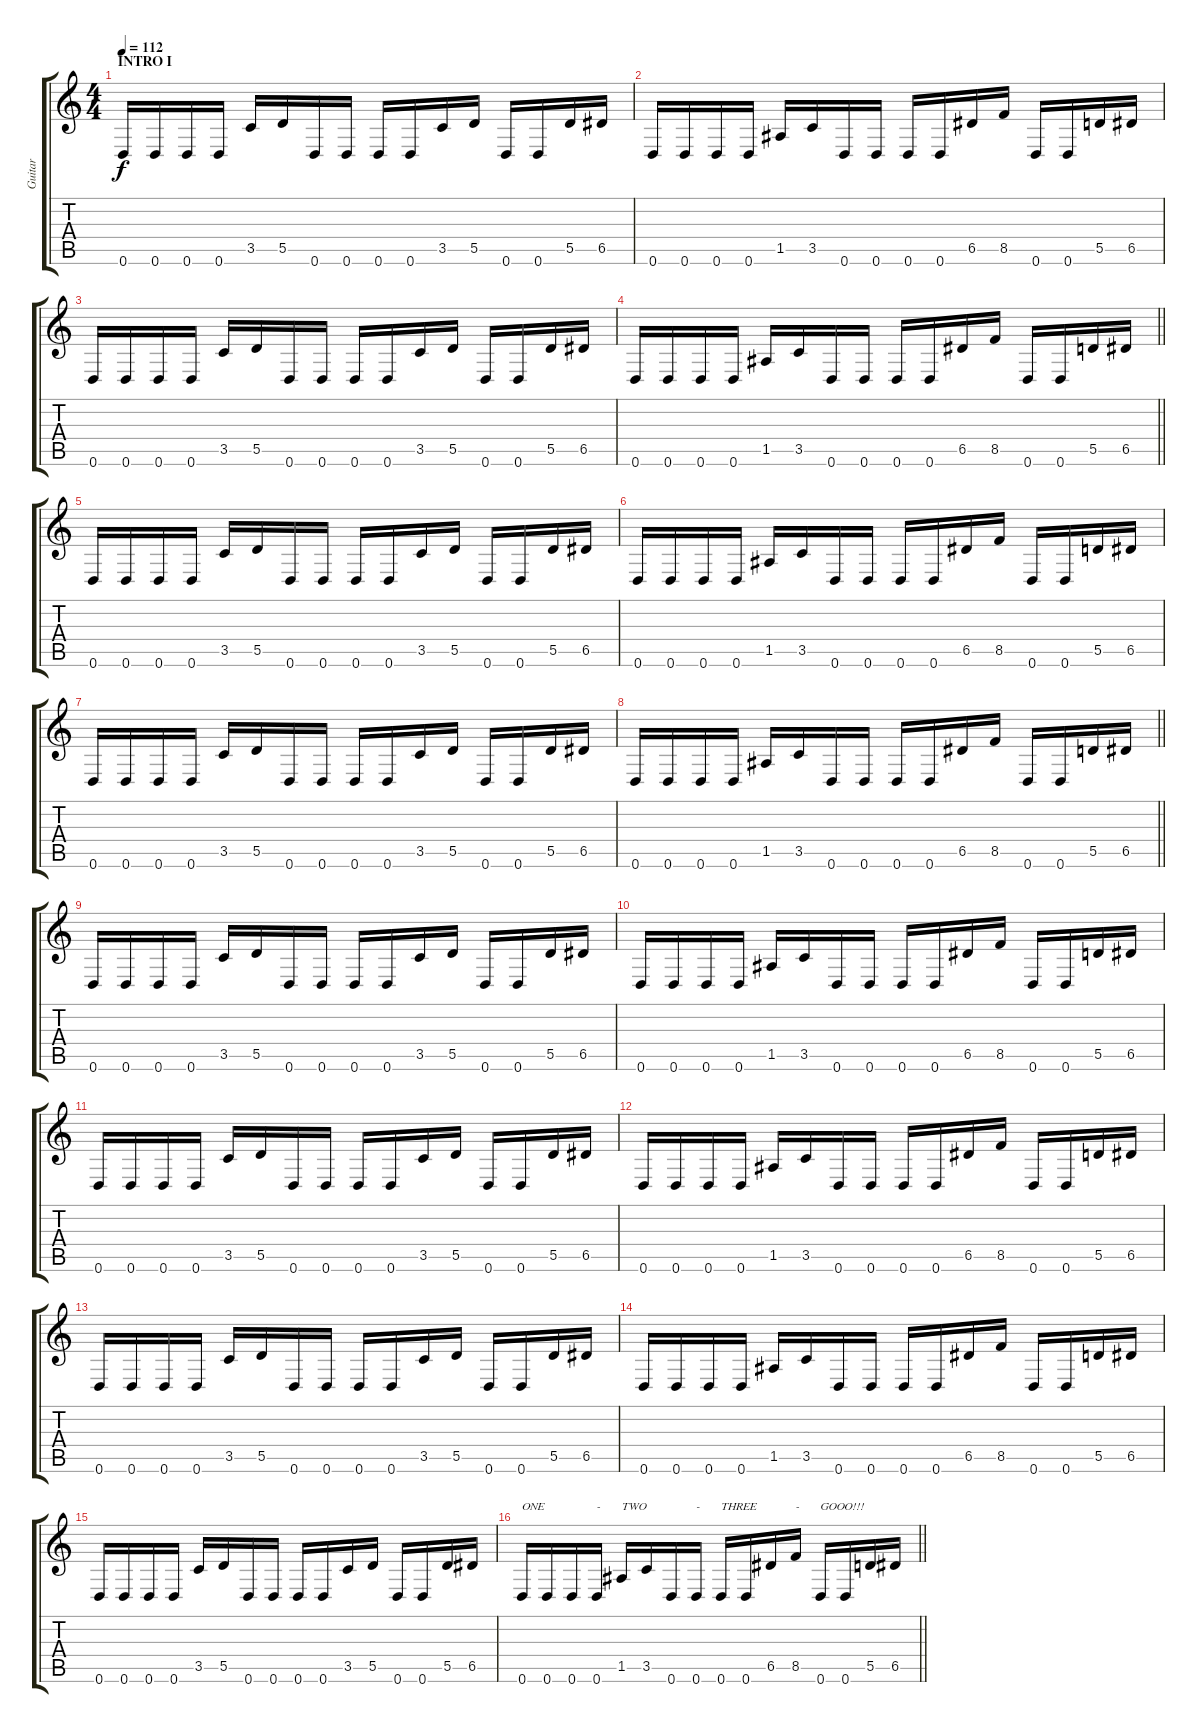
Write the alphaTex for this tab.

\track ("Guitar" "Guitar") {instrument distortionguitar}
\staff {score tabs}
\tuning (E4 B3 G3 D3 A2 D2) {hide}
\ts (4 4)
\section ("" "INTRO I")
\tempo 112
\clef g2
\ks c
0.6.16{dy f} 0.6.16 0.6.16 0.6.16 3.5.16 5.5.16 0.6.16 0.6.16 0.6.16 0.6.16 3.5.16 5.5.16 0.6.16 0.6.16 5.5.16 6.5.16 |
0.6.16 0.6.16 0.6.16 0.6.16 1.5.16 3.5.16 0.6.16 0.6.16 0.6.16 0.6.16 6.5.16 8.5.16 0.6.16 0.6.16 5.5.16 6.5.16 |
0.6.16 0.6.16 0.6.16 0.6.16 3.5.16 5.5.16 0.6.16 0.6.16 0.6.16 0.6.16 3.5.16 5.5.16 0.6.16 0.6.16 5.5.16 6.5.16 |
\barLineRight lightlight
0.6.16 0.6.16 0.6.16 0.6.16 1.5.16 3.5.16 0.6.16 0.6.16 0.6.16 0.6.16 6.5.16 8.5.16 0.6.16 0.6.16 5.5.16 6.5.16 |
0.6.16 0.6.16 0.6.16 0.6.16 3.5.16 5.5.16 0.6.16 0.6.16 0.6.16 0.6.16 3.5.16 5.5.16 0.6.16 0.6.16 5.5.16 6.5.16 |
0.6.16 0.6.16 0.6.16 0.6.16 1.5.16 3.5.16 0.6.16 0.6.16 0.6.16 0.6.16 6.5.16 8.5.16 0.6.16 0.6.16 5.5.16 6.5.16 |
0.6.16 0.6.16 0.6.16 0.6.16 3.5.16 5.5.16 0.6.16 0.6.16 0.6.16 0.6.16 3.5.16 5.5.16 0.6.16 0.6.16 5.5.16 6.5.16 |
\barLineRight lightlight
0.6.16 0.6.16 0.6.16 0.6.16 1.5.16 3.5.16 0.6.16 0.6.16 0.6.16 0.6.16 6.5.16 8.5.16 0.6.16 0.6.16 5.5.16 6.5.16 |
\section ("" "")
0.6.16 0.6.16 0.6.16 0.6.16 3.5.16 5.5.16 0.6.16 0.6.16 0.6.16 0.6.16 3.5.16 5.5.16 0.6.16 0.6.16 5.5.16 6.5.16 |
0.6.16 0.6.16 0.6.16 0.6.16 1.5.16 3.5.16 0.6.16 0.6.16 0.6.16 0.6.16 6.5.16 8.5.16 0.6.16 0.6.16 5.5.16 6.5.16 |
0.6.16 0.6.16 0.6.16 0.6.16 3.5.16 5.5.16 0.6.16 0.6.16 0.6.16 0.6.16 3.5.16 5.5.16 0.6.16 0.6.16 5.5.16 6.5.16 |
0.6.16 0.6.16 0.6.16 0.6.16 1.5.16 3.5.16 0.6.16 0.6.16 0.6.16 0.6.16 6.5.16 8.5.16 0.6.16 0.6.16 5.5.16 6.5.16 |
0.6.16 0.6.16 0.6.16 0.6.16 3.5.16 5.5.16 0.6.16 0.6.16 0.6.16 0.6.16 3.5.16 5.5.16 0.6.16 0.6.16 5.5.16 6.5.16 |
0.6.16 0.6.16 0.6.16 0.6.16 1.5.16 3.5.16 0.6.16 0.6.16 0.6.16 0.6.16 6.5.16 8.5.16 0.6.16 0.6.16 5.5.16 6.5.16 |
0.6.16 0.6.16 0.6.16 0.6.16 3.5.16 5.5.16 0.6.16 0.6.16 0.6.16 0.6.16 3.5.16 5.5.16 0.6.16 0.6.16 5.5.16 6.5.16 |
\barLineRight lightlight
0.6.16{txt "ONE"} 0.6.16 0.6.16 0.6.16{txt "-"} 1.5.16{txt "TWO"} 3.5.16 0.6.16 0.6.16{txt "-"} 0.6.16{txt "THREE"} 0.6.16 6.5.16 8.5.16{txt "-"} 0.6.16{txt "GOOO!!!"} 0.6.16 5.5.16 6.5.16
